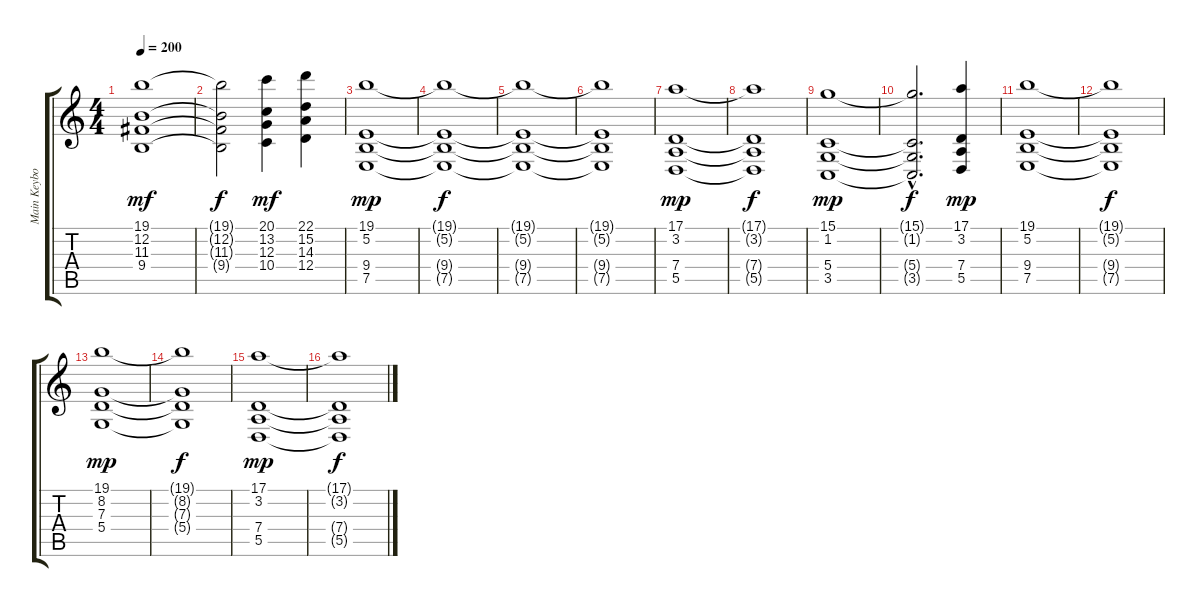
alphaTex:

\track ("Main Keyboards" "Main Keybo") {instrument stringensemble1}
\staff {score tabs}
\tuning (E4 B3 G3 D3 A2 E2) {hide}
\ts (4 4)
\tempo 200
\clef g2
\ks c
(19.1 12.2 11.3 9.4).1{dy mf instrument stringensemble1} |
(19.1{t} 12.2{t} 11.3{t} 9.4{t}).2{dy f} (20.1 13.2 12.3 10.4).4{dy mf} (22.1 15.2 14.3 12.4).4 |
(19.1 5.2 9.4 7.5).1{dy mp instrument stringensemble1} |
(19.1{t} 5.2{t} 9.4{t} 7.5{t}).1{dy f} |
(19.1{t} 5.2{t} 9.4{t} 7.5{t}).1 |
(19.1{t} 5.2{t} 9.4{t} 7.5{t}).1 |
(17.1 3.2 7.4 5.5).1{dy mp} |
(17.1{t} 3.2{t} 7.4{t} 5.5{t}).1{dy f} |
(15.1 1.2 5.4 3.5).1{dy mp} |
(15.1{hac t} 1.2{hac t} 5.4{hac t} 3.5{hac t}).2{d dy f} (17.1 3.2 7.4 5.5).4{dy mp} |
(19.1 5.2 9.4 7.5).1 |
(19.1{t} 5.2{t} 9.4{t} 7.5{t}).1{dy f} |
(19.1 8.2 7.3 5.4).1{dy mp} |
(19.1{t} 8.2{t} 7.3{t} 5.4{t}).1{dy f} |
(17.1 3.2 7.4 5.5).1{dy mp} |
(17.1{t} 3.2{t} 7.4{t} 5.5{t}).1{dy f}
